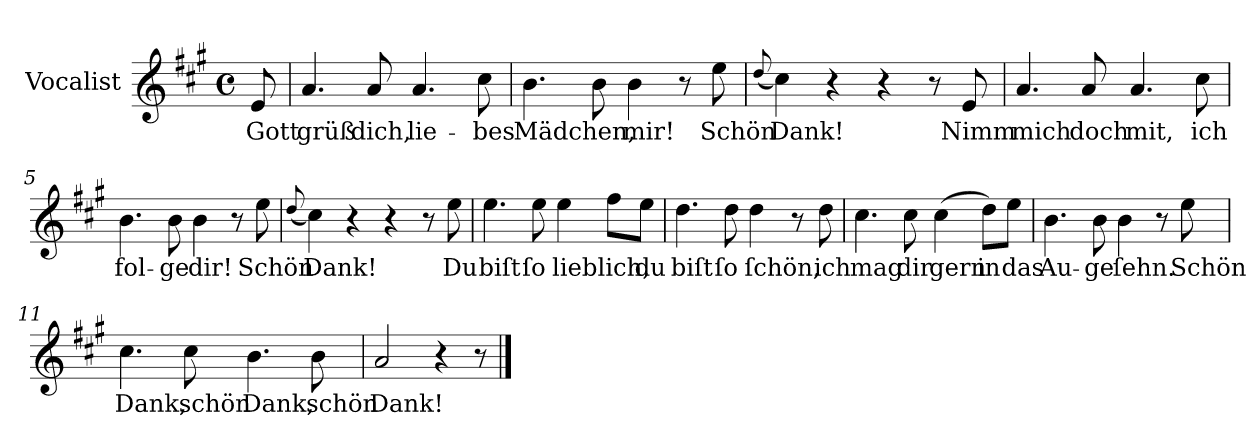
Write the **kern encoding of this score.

**kern	**text
*part1	*part1
*staff1	*staff1
*I"Vocalist	*
*k[f#c#g#]	*
*A:	*
*M4/4	*
*met(c)	*
=	=
8e	Gott
=1	=1
4.a	grüß
8a	dich,
4.a	lie-
8cc#	-bes
=2	=2
4.b	Mädchen,
8b	.
4b	mir!
8r	.
8ee	Schön
=3	=3
(8qqdd	.
4cc#)	Dank!
4r	.
4r	.
8r	.
8e	Nimm
=4	=4
4.a	mich
8a	doch
4.a	mit,
8cc#	ich
=5	=5
4.b	fol-
8b	-ge
4b	dir!
8r	.
8ee	Schön
=6	=6
(8qqdd	.
4cc#)	Dank!
4r	.
4r	.
8r	.
8ee	Du
=7	=7
4.ee	biſt
8ee	ſo
4ee	lieblich,
8ff#L	.
8eeJ	du
=8	=8
4.dd	biſt
8dd	ſo
4dd	ſchön,
8r	.
8dd	ich
=9	=9
4.cc#	mag
8cc#	dir
(4cc#	gern
8ddL)	in
8eeJ	das
=10	=10
4.b	Au-
8b	-ge
4b	ſehn.
8r	.
8ee	Schön
=11	=11
4.cc#	Dank,
8cc#	schön
4.b	Dank,
8b	schön
=12	=12
2a	Dank!
4r	.
8r	.
==	==
*-	*-
